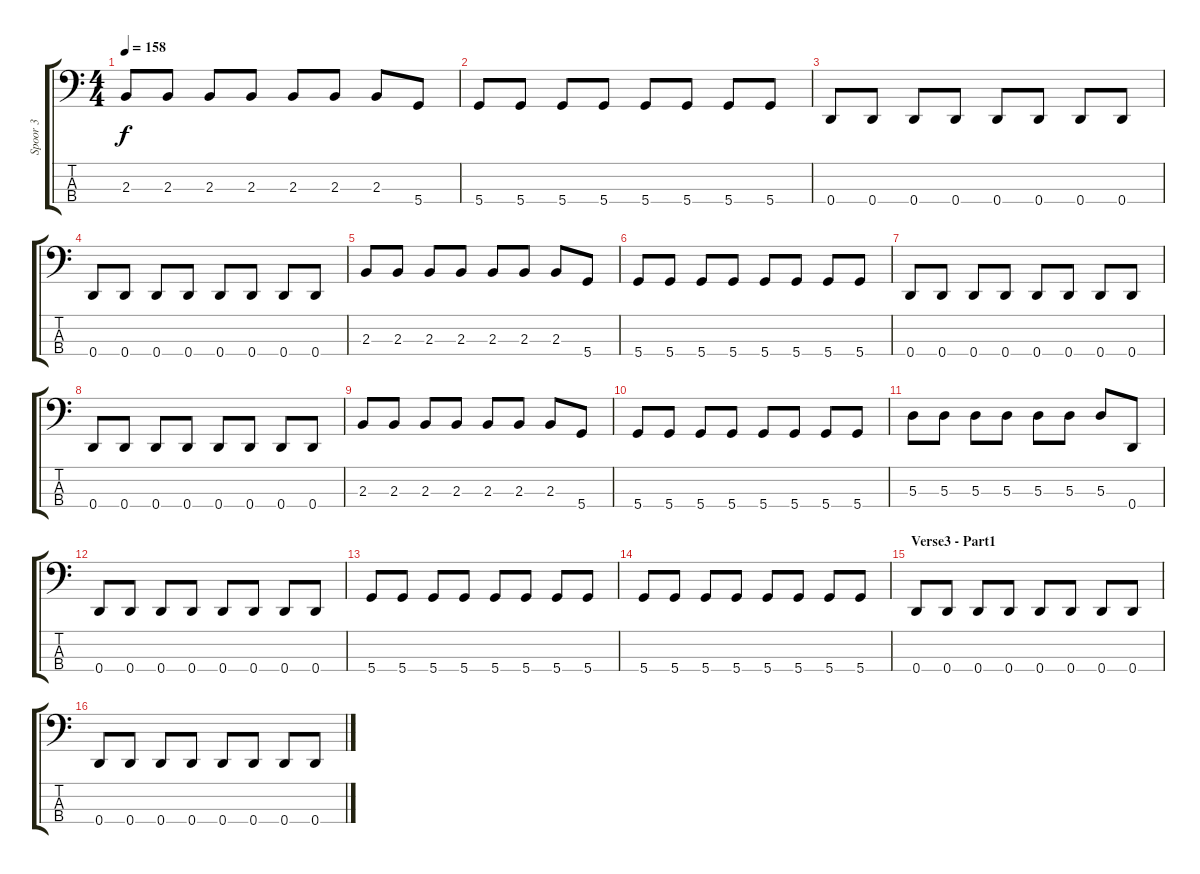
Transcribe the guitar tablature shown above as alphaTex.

\track ("Spoor 3" "Spoor 3") {instrument electricbasspick}
\staff {score tabs}
\tuning (G2 D2 A1 D1) {hide}
\ts (4 4)
\tempo 158
\clef f4
\ks c
2.3.8{dy f} 2.3.8 2.3.8 2.3.8 2.3.8 2.3.8 2.3.8 5.4.8 |
5.4.8 5.4.8 5.4.8 5.4.8 5.4.8 5.4.8 5.4.8 5.4.8 |
0.4.8 0.4.8 0.4.8 0.4.8 0.4.8 0.4.8 0.4.8 0.4.8 |
0.4.8 0.4.8 0.4.8 0.4.8 0.4.8 0.4.8 0.4.8 0.4.8 |
2.3.8 2.3.8 2.3.8 2.3.8 2.3.8 2.3.8 2.3.8 5.4.8 |
5.4.8 5.4.8 5.4.8 5.4.8 5.4.8 5.4.8 5.4.8 5.4.8 |
0.4.8 0.4.8 0.4.8 0.4.8 0.4.8 0.4.8 0.4.8 0.4.8 |
0.4.8 0.4.8 0.4.8 0.4.8 0.4.8 0.4.8 0.4.8 0.4.8 |
2.3.8 2.3.8 2.3.8 2.3.8 2.3.8 2.3.8 2.3.8 5.4.8 |
5.4.8 5.4.8 5.4.8 5.4.8 5.4.8 5.4.8 5.4.8 5.4.8 |
5.3.8 5.3.8 5.3.8 5.3.8 5.3.8 5.3.8 5.3.8 0.4.8 |
0.4.8 0.4.8 0.4.8 0.4.8 0.4.8 0.4.8 0.4.8 0.4.8 |
5.4.8 5.4.8 5.4.8 5.4.8 5.4.8 5.4.8 5.4.8 5.4.8 |
5.4.8 5.4.8 5.4.8 5.4.8 5.4.8 5.4.8 5.4.8 5.4.8 |
\section ("" "Verse3 - Part1")
0.4.8 0.4.8 0.4.8 0.4.8 0.4.8 0.4.8 0.4.8 0.4.8 |
0.4.8 0.4.8 0.4.8 0.4.8 0.4.8 0.4.8 0.4.8 0.4.8
